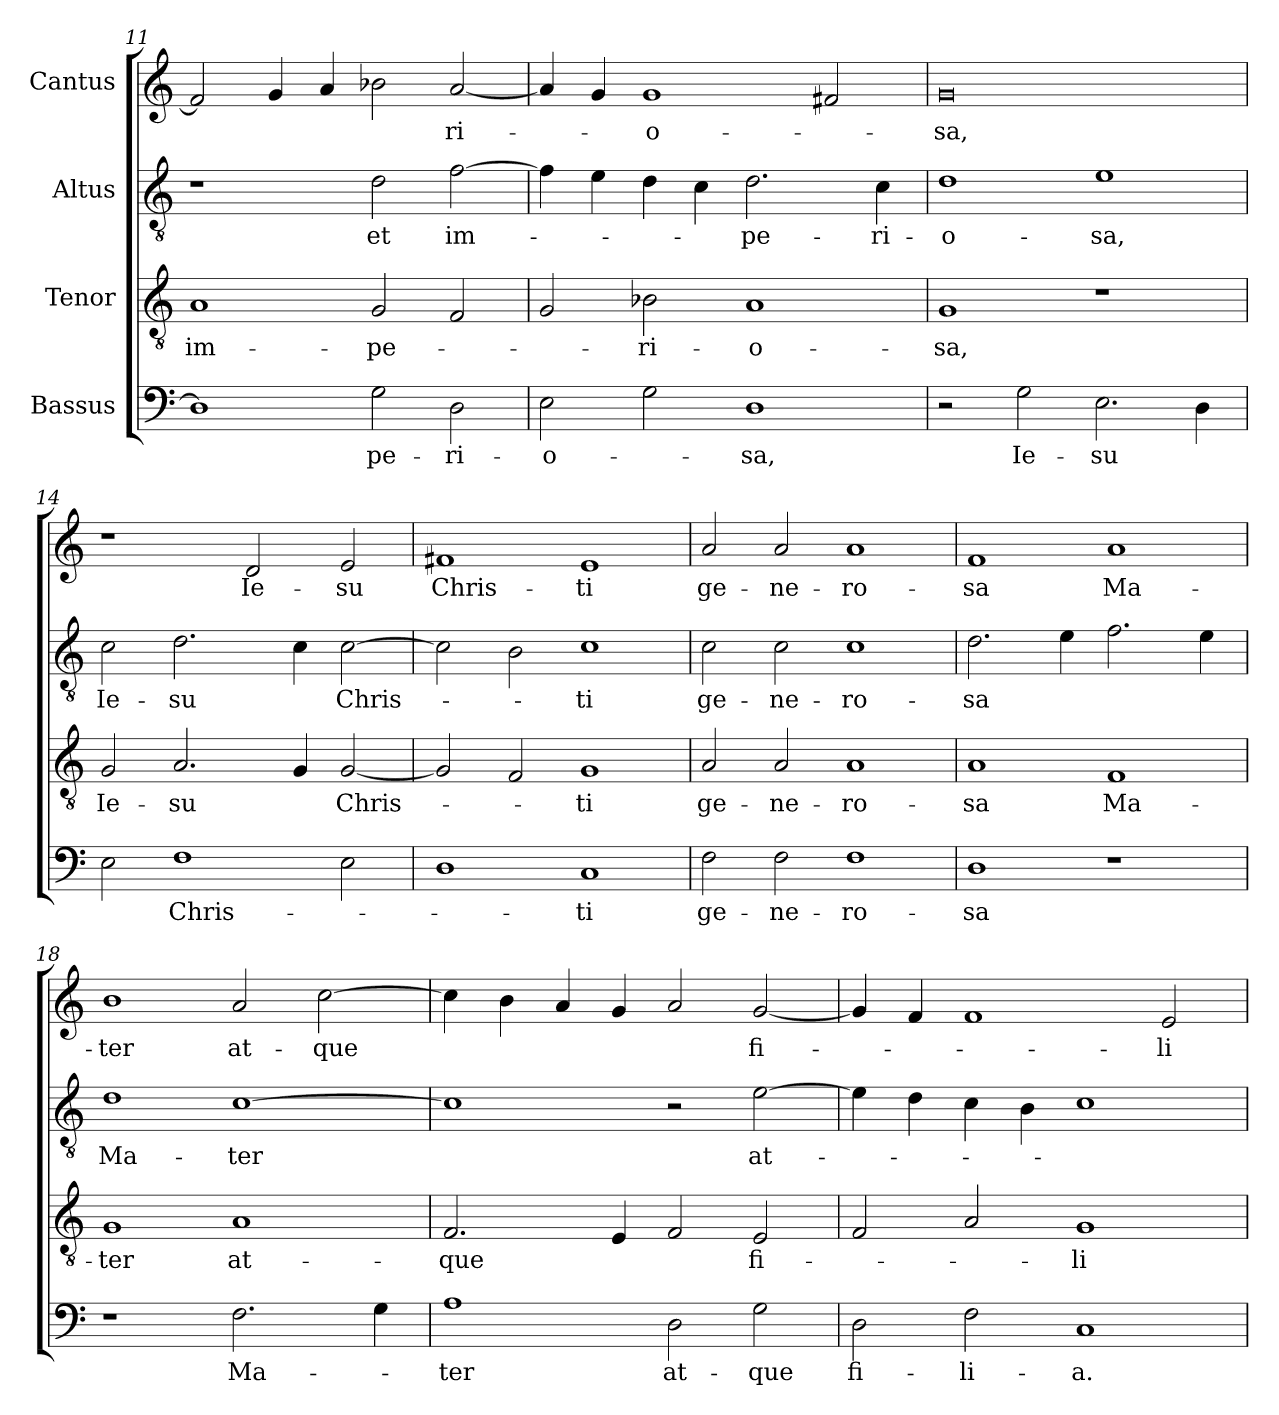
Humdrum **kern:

**kern	**text	**kern	**text	**kern	**text	**kern	**text
*part4	*part4	*part3	*part3	*part2	*part2	*part1	*part1
*staff4	*staff4	*staff3	*staff3	*staff2	*staff2	*staff1	*staff1
*I"Bassus	*	*I"Tenor	*	*I"Altus	*	*I"Cantus	*
!!LO:LB:g=z
*clefF4	*	*clefGv2	*	*clefGv2	*	*clefG2	*
*k[]	*	*k[]	*	*k[]	*	*k[]	*
*C:	*	*C:	*	*C:	*	*C:	*
=11	=11	=11	=11	=11	=11	=11	=11
1D\]	.	1A/	im-	1r	.	2f/]	.
.	.	.	.	.	.	4g/	.
.	.	.	.	.	.	4a/	.
2G\	-pe-	2G/	-pe-	2d\	et	2b-X\	.
2D\	-ri-	2F/	.	[2f\	im-	[2a/	-ri-
=12	=12	=12	=12	=12	=12	=12	=12
2E\	-o-	2G/	.	4f\]	.	4a/]	.
.	.	.	.	4e\	.	4g/	.
2G\	.	2B-X\	-ri-	4d\	.	1g/	-o-
.	.	.	.	4c\	.	.	.
1D\	-sa,	1A/	-o-	2.d\	-pe-	.	.
.	.	.	.	.	.	2f#X/	.
.	.	.	.	4c\	-ri-	.	.
=13	=13	=13	=13	=13	=13	=13	=13
2r	.	1G/	-sa,	1d\	-o-	0g/	-sa,
2G\	Ie-	.	.	.	.	.	.
2.E\	-su	1r	.	1e\	-sa,	.	.
4D\	.	.	.	.	.	.	.
=14	=14	=14	=14	=14	=14	=14	=14
2E\	.	2G/	Ie-	2c\	Ie-	1r	.
1F\	Chris-	2.A/	-su	2.d\	-su	.	.
.	.	.	.	.	.	2d/	Ie-
.	.	4G/	.	4c\	.	.	.
2E\	.	[2G/	Chris-	[2c\	Chris-	2e/	-su
=15	=15	=15	=15	=15	=15	=15	=15
1D\	.	2G/]	.	2c\]	.	1f#/	Chris-
.	.	2F/	.	2B\	.	.	.
1C/	-ti	1G/	-ti	1c\	-ti	1e/	-ti
=16	=16	=16	=16	=16	=16	=16	=16
2F\	ge-	2A/	ge-	2c\	ge-	2a/	ge-
2F\	-ne-	2A/	-ne-	2c\	-ne-	2a/	-ne-
1F\	-ro-	1A/	-ro-	1c\	-ro-	1a/	-ro-
!!LO:LB:g=z
=17	=17	=17	=17	=17	=17	=17	=17
1D\	-sa	1A/	-sa	2.d\	-sa	1f/	-sa
.	.	.	.	4e\	.	.	.
1r	.	1F/	Ma-	2.f\	.	1a/	Ma-
.	.	.	.	4e\	.	.	.
=18	=18	=18	=18	=18	=18	=18	=18
1r	.	1G/	-ter	1d\	Ma-	1b\	-ter
2.F\	Ma-	1A/	at-	[1c\	-ter	2a/	at-
.	.	.	.	.	.	[2cc\	-que
4G\	.	.	.	.	.	.	.
=19	=19	=19	=19	=19	=19	=19	=19
1A\	-ter	2.F/	-que	1c\]	.	4cc\]	.
.	.	.	.	.	.	4b\	.
.	.	.	.	.	.	4a/	.
.	.	4E/	.	.	.	4g/	.
2D\	at-	2F/	.	2r	.	2a/	.
2G\	-que	2E/	fi-	[2e\	at-	[2g/	fi-
=20	=20	=20	=20	=20	=20	=20	=20
2D\	fi-	2F/	.	4e\]	.	4g/]	.
.	.	.	.	4d\	.	4f/	.
2F\	-li-	2A/	.	4c\	.	1f/	.
.	.	.	.	4B\	.	.	.
1C/	-a.	1G/	-li-	1c\	.	.	.
.	.	.	.	.	.	2e/	-li-
=	=	=	=	=	=	=	=
*-	*-	*-	*-	*-	*-	*-	*-
